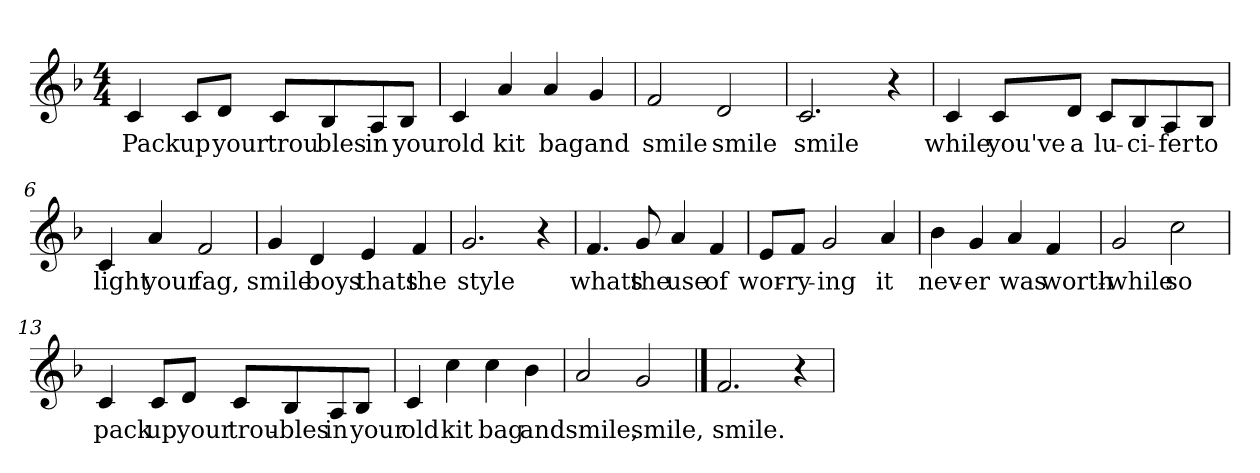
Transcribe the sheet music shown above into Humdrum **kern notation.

**kern	**text
*part1	*part1
*staff1	*staff1
*clefG2	*
*k[b-]	*
*F:	*
*M4/4	*
=1	=1
4c/	Pack
8c/L	up
8d/J	your
8c/L	trou
8B-/	bles
8A/	in
8B-/J	your
=2	=2
4c/	old
4a/	kit
4a/	bag
4g/	and
=3	=3
2f/	smile
2d/	smile
=4	=4
2.c/	smile
4r	.
!!LO:LB:g=z
=5	=5
4c/	while
8c/L	you've
8d/J	a
8c/L	lu-
8B-/	-ci-
8A/	-fer
8B-/J	to
=6	=6
4c/	light
4a/	your
2f/	fag,
=7	=7
4g/	smile
4d/	boys
4e/	thats
4f/	the
=8	=8
2.g/	style
4r	.
!!LO:LB:g=z
=9	=9
4.f/	whats
8g/	the
4a/	use
4f/	of
=10	=10
8e/L	wor-
8f/J	-ry-
2g/	-ing
4a/	it
=11	=11
4b-\	nev-
4g/	-er
4a/	was
4f/	worth-
=12	=12
2g/	-while
2cc\	so
!!LO:LB:g=z
=13	=13
4c/	pack
8c/L	up
8d/J	your
8c/L	trou-
8B-/	-bles
8A/	in
8B-/J	your
=14	=14
4c/	old
4cc\	kit
4cc\	bag
4b-\	and
=15	=15
2a/	smile,
2g/	smile,
==16	==16
2.f/	smile.
4r	.
=	=
*-	*-
